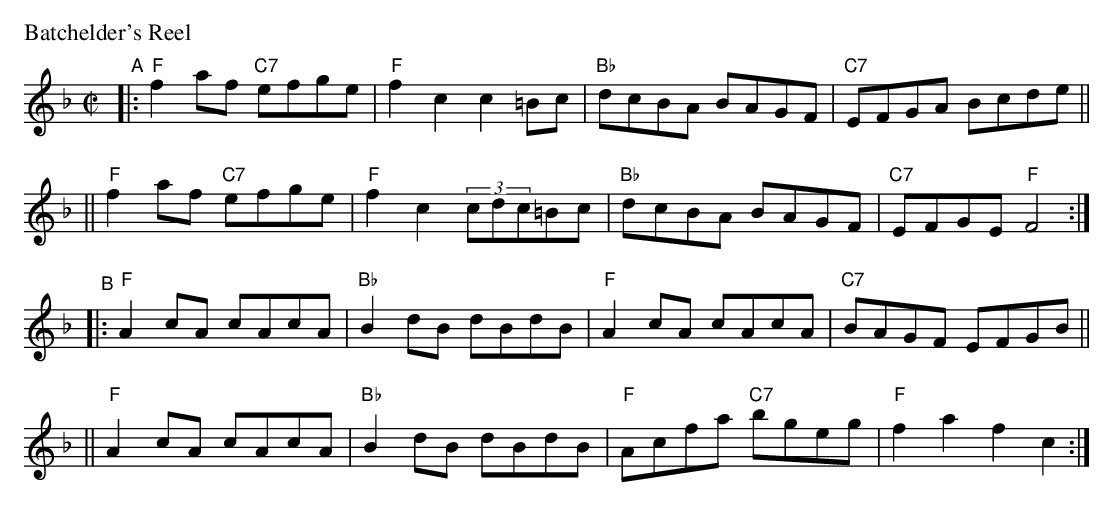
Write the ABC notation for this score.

X:1
M: C|
P: Batchelder's Reel
K: F
"^A"\
|: "F"f2af "C7"efge | "F"f2c2 c2=Bc | "Bb"dcBA BAGF | "C7"EFGA Bcde ||
|| "F"f2af "C7"efge | "F"f2c2 (3cdc=Bc | "Bb"dcBA BAGF | "C7"EFGE "F"F4 :|
"^B"\
|: "F"A2cA cAcA | "Bb"B2dB dBdB | "F"A2cA cAcA | "C7"BAGF EFGB ||
|| "F"A2cA cAcA | "Bb"B2dB dBdB | "F"Acfa "C7"bgeg | "F"f2a2 f2 c2 :|
